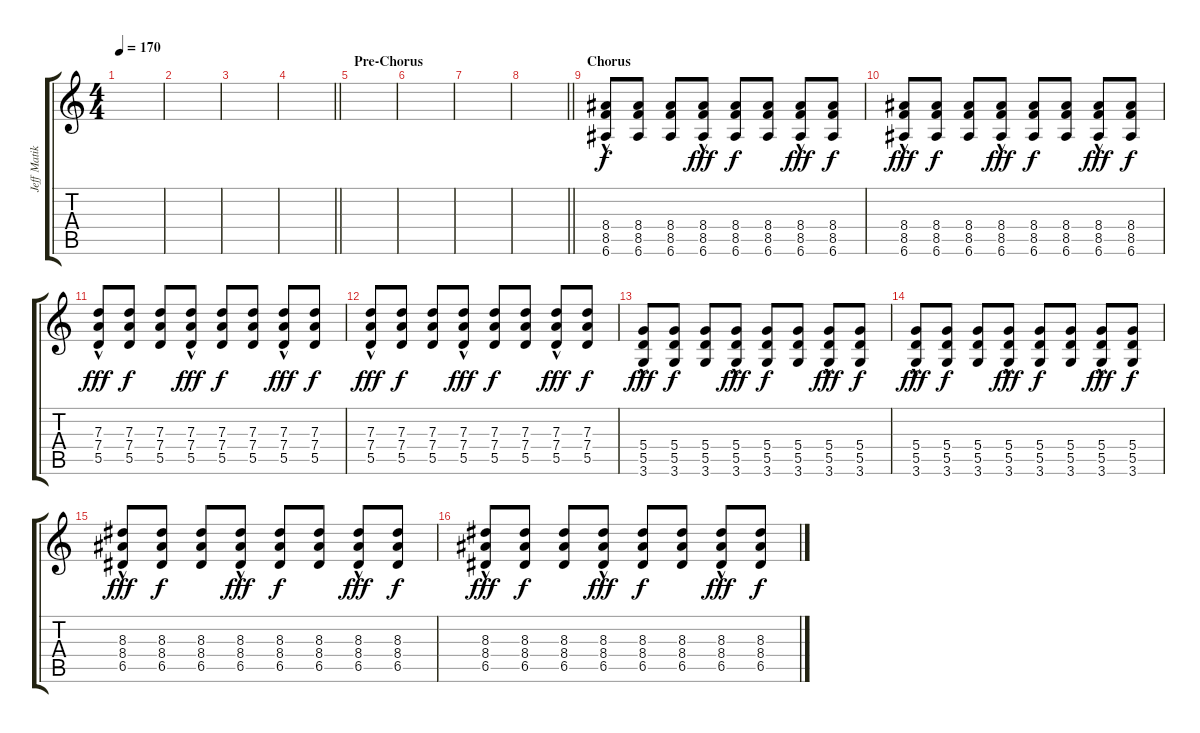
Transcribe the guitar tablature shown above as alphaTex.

\track ("Jeff Matika" "Jeff Matik") {instrument overdrivenguitar}
\staff {score tabs}
\tuning (E4 B3 G3 D3 A2 E2) {hide}
\ts (4 4)
\tempo 170
\clef g2
\ks c
|
|
|
\barLineRight lightlight
|
\section ("" "Pre-Chorus")
|
|
|
\barLineRight lightlight
|
\section ("" "Chorus")
(8.4{hac} 8.5{hac} 6.6{hac}).8{volume 8} (8.4 8.5 6.6).8{dy f} (8.4 8.5 6.6).8 (8.4{hac} 8.5{hac} 6.6{hac}).8{dy fff} (8.4 8.5 6.6).8{dy f} (8.4 8.5 6.6).8 (8.4{hac} 8.5{hac} 6.6{hac}).8{dy fff} (8.4 8.5 6.6).8{dy f} |
(8.4{hac} 8.5{hac} 6.6{hac}).8{dy fff} (8.4 8.5 6.6).8{dy f} (8.4 8.5 6.6).8 (8.4{hac} 8.5{hac} 6.6{hac}).8{dy fff} (8.4 8.5 6.6).8{dy f} (8.4 8.5 6.6).8 (8.4{hac} 8.5{hac} 6.6{hac}).8{dy fff} (8.4 8.5 6.6).8{dy f} |
(7.3{hac} 7.4{hac} 5.5{hac}).8{dy fff} (7.3 7.4 5.5).8{dy f} (7.3 7.4 5.5).8 (7.3{hac} 7.4{hac} 5.5{hac}).8{dy fff} (7.3 7.4 5.5).8{dy f} (7.3 7.4 5.5).8 (7.3{hac} 7.4{hac} 5.5{hac}).8{dy fff} (7.3 7.4 5.5).8{dy f} |
(7.3{hac} 7.4{hac} 5.5{hac}).8{dy fff} (7.3 7.4 5.5).8{dy f} (7.3 7.4 5.5).8 (7.3{hac} 7.4{hac} 5.5{hac}).8{dy fff} (7.3 7.4 5.5).8{dy f} (7.3 7.4 5.5).8 (7.3{hac} 7.4{hac} 5.5{hac}).8{dy fff} (7.3 7.4 5.5).8{dy f} |
(5.4{hac} 5.5{hac} 3.6{hac}).8{dy fff} (5.4 5.5 3.6).8{dy f} (5.4 5.5 3.6).8 (5.4{hac} 5.5{hac} 3.6{hac}).8{dy fff} (5.4 5.5 3.6).8{dy f} (5.4 5.5 3.6).8 (5.4{hac} 5.5{hac} 3.6{hac}).8{dy fff} (5.4 5.5 3.6).8{dy f} |
(5.4{hac} 5.5{hac} 3.6{hac}).8{dy fff} (5.4 5.5 3.6).8{dy f} (5.4 5.5 3.6).8 (5.4{hac} 5.5{hac} 3.6{hac}).8{dy fff} (5.4 5.5 3.6).8{dy f} (5.4 5.5 3.6).8 (5.4{hac} 5.5{hac} 3.6{hac}).8{dy fff} (5.4 5.5 3.6).8{dy f} |
(8.3{hac} 8.4{hac} 6.5{hac}).8{dy fff} (8.3 8.4 6.5).8{dy f} (8.3 8.4 6.5).8 (8.3{hac} 8.4{hac} 6.5{hac}).8{dy fff} (8.3 8.4 6.5).8{dy f} (8.3 8.4 6.5).8 (8.3{hac} 8.4{hac} 6.5{hac}).8{dy fff} (8.3 8.4 6.5).8{dy f} |
(8.3{hac} 8.4{hac} 6.5{hac}).8{dy fff} (8.3 8.4 6.5).8{dy f} (8.3 8.4 6.5).8 (8.3{hac} 8.4{hac} 6.5{hac}).8{dy fff} (8.3 8.4 6.5).8{dy f} (8.3 8.4 6.5).8 (8.3{hac} 8.4{hac} 6.5{hac}).8{dy fff} (8.3 8.4 6.5).8{dy f}
